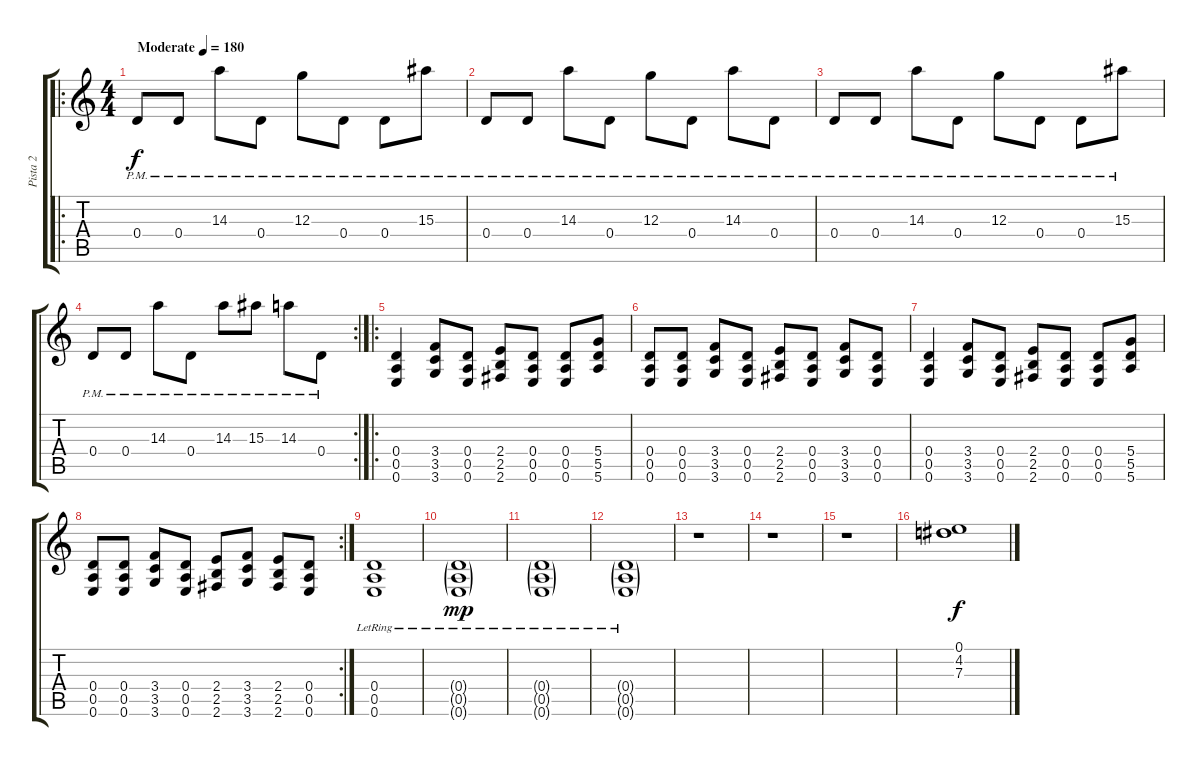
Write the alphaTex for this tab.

\track ("Pista 2" "Pista 2") {instrument overdrivenguitar}
\staff {score tabs}
\tuning (E4 B3 G3 D3 A2 E2) {hide}
\ro
\ts (4 4)
\tempo (180 "Moderate")
\clef g2
\ks c
0.4{pm}.8{dy f instrument overdrivenguitar} 0.4{pm}.8 14.3{pm}.8 0.4{pm}.8 12.3{pm}.8 0.4{pm}.8 0.4{pm}.8 15.3{pm}.8 |
0.4{pm}.8 0.4{pm}.8 14.3{pm}.8 0.4{pm}.8 12.3{pm}.8 0.4{pm}.8 14.3{pm}.8 0.4{pm}.8 |
0.4{pm}.8 0.4{pm}.8 14.3{pm}.8 0.4{pm}.8 12.3{pm}.8 0.4{pm}.8 0.4{pm}.8 15.3{pm}.8 |
\rc 2
0.4{pm}.8 0.4{pm}.8 14.3{pm}.8 0.4{pm}.8 14.3{pm}.8 15.3{pm}.8 14.3{pm}.8 0.4{pm}.8 |
\ro
(0.4 0.5 0.6).4 (3.4 3.5 3.6).8 (0.4 0.5 0.6).8 (2.4 2.5 2.6).8 (0.4 0.5 0.6).8 (0.4 0.5 0.6).8 (5.4 5.5 5.6).8 |
(0.4 0.5 0.6).8 (0.4 0.5 0.6).8 (3.4 3.5 3.6).8 (0.4 0.5 0.6).8 (2.4 2.5 2.6).8 (0.4 0.5 0.6).8 (3.4 3.5 3.6).8 (0.4 0.5 0.6).8 |
(0.4 0.5 0.6).4 (3.4 3.5 3.6).8 (0.4 0.5 0.6).8 (2.4 2.5 2.6).8 (0.4 0.5 0.6).8 (0.4 0.5 0.6).8 (5.4 5.5 5.6).8 |
\rc 2
(0.4 0.5 0.6).8 (0.4 0.5 0.6).8 (3.4 3.5 3.6).8 (0.4 0.5 0.6).8 (2.4 2.5 2.6).8 (3.4 3.5 3.6).8 (2.4 2.5 2.6).8 (0.4 0.5 0.6).8 |
(0.4 0.5 0.6{lr}).1 |
(0.4{g} 0.5{g} 0.6{g lr}).1{dy mp} |
(0.4{g} 0.5{g} 0.6{g lr}).1 |
(0.4{g} 0.5{g} 0.6{g lr}).1 |
r.1 |
r.1 |
r.1 |
(0.1 4.2 7.3).1{dy f}
